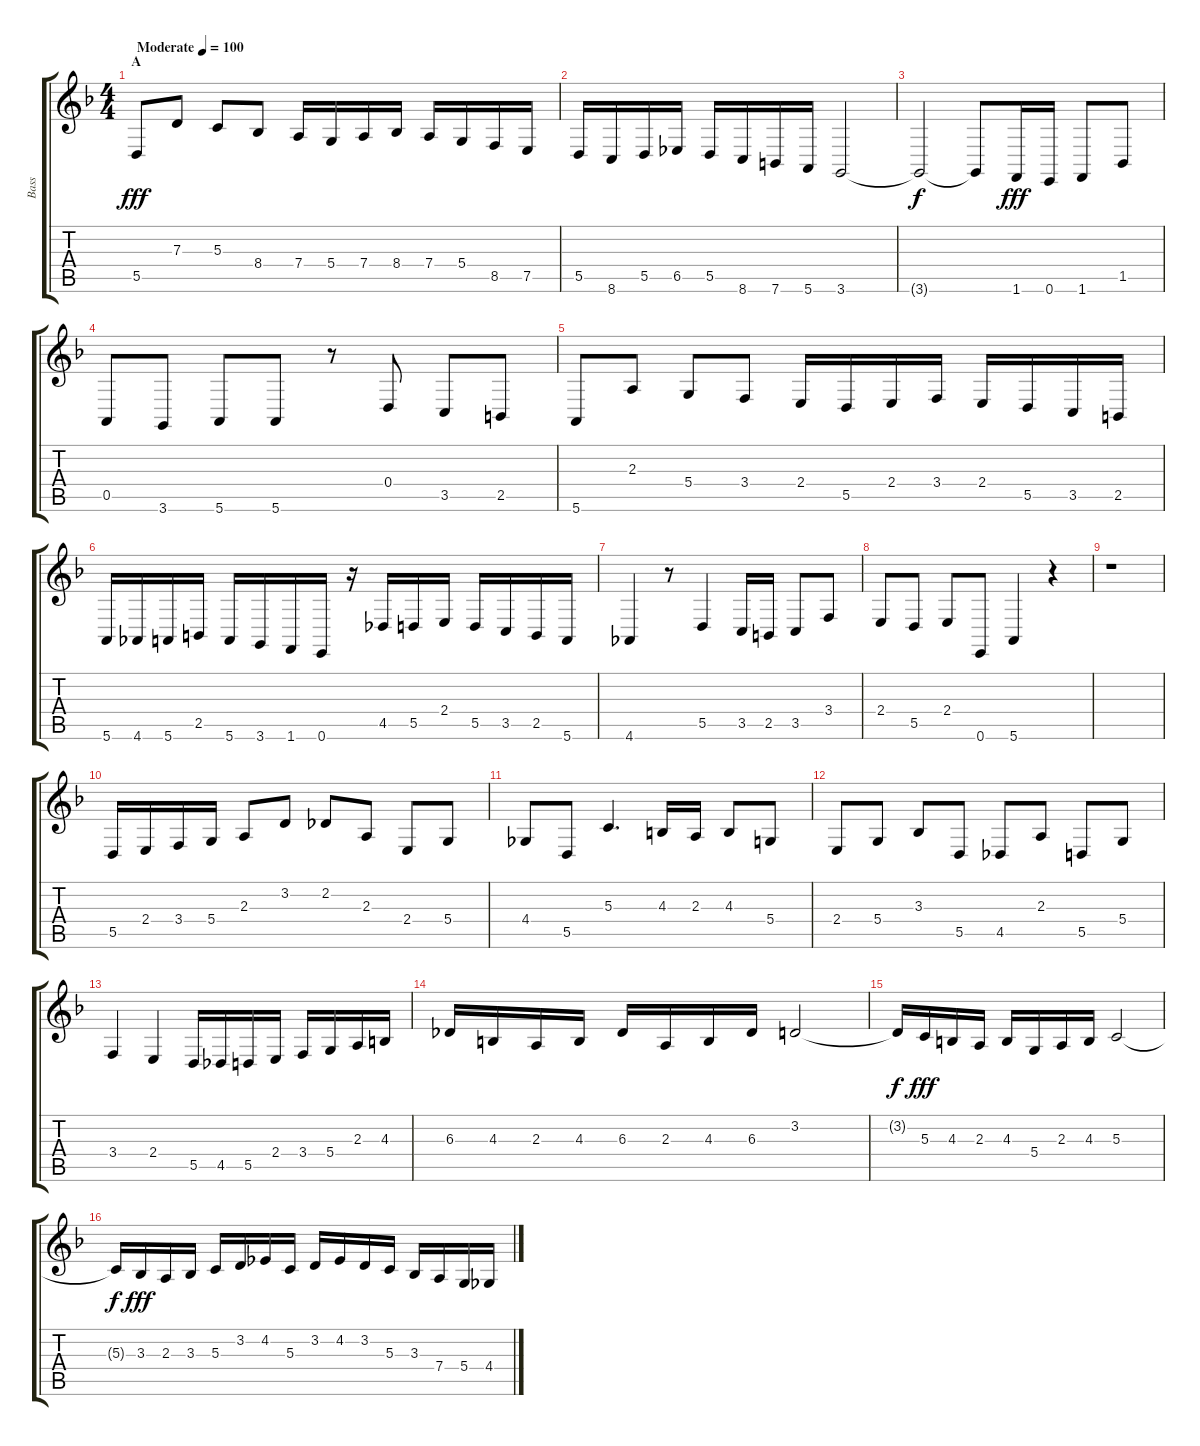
\track ("Bass" "Bass") {instrument harpsichord}
\staff {score tabs}
\tuning (E4 B3 G3 D3 A2 E2) {hide}
\ts (4 4)
\section ("" "A")
\tempo (100 "Moderate")
\clef g2
\ks dminor
5.5.8{dy fff instrument harpsichord} 7.3.8 5.3.8 8.4.8 7.4.16 5.4.16 7.4.16 8.4.16 7.4.16 5.4.16 8.5.16 7.5.16 |
5.5.16 8.6.16 5.5.16 6.5.16 5.5.16 8.6.16 7.6.16 5.6.16 3.6.2 |
3.6{t}.2{dy f} 3.6{t}.8 1.6.16{dy fff} 0.6.16 1.6.8 1.5.8 |
0.5.8 3.6.8 5.6.8 5.6.8 r.8 0.4.8 3.5.8 2.5.8 |
5.6.8 2.3.8 5.4.8 3.4.8 2.4.16 5.5.16 2.4.16 3.4.16 2.4.16 5.5.16 3.5.16 2.5.16 |
5.6.16 4.6.16 5.6.16 2.5.16 5.6.16 3.6.16 1.6.16 0.6.16 r.16 4.5.16 5.5.16 2.4.16 5.5.16 3.5.16 2.5.16 5.6.16 |
4.6.4 r.8 5.5.4 3.5.16 2.5.16 3.5.8 3.4.8 |
2.4.8 5.5.8 2.4.8 0.6.8 5.6.4 r.4 |
r.1 |
5.5.16 2.4.16 3.4.16 5.4.16 2.3.8 3.2.8 2.2.8 2.3.8 2.4.8 5.4.8 |
4.4.8 5.5.8 5.3.4{d} 4.3.16 2.3.16 4.3.8 5.4.8 |
2.4.8 5.4.8 3.3.8 5.5.8 4.5.8 2.3.8 5.5.8 5.4.8 |
3.4.4 2.4.4 5.5.16 4.5.16 5.5.16 2.4.16 3.4.16 5.4.16 2.3.16 4.3.16 |
6.3.16 4.3.16 2.3.16 4.3.16 6.3.16 2.3.16 4.3.16 6.3.16 3.2.2 |
3.2{t}.16{dy f} 5.3.16{dy fff} 4.3.16 2.3.16 4.3.16 5.4.16 2.3.16 4.3.16 5.3.2 |
5.3{t}.16{dy f} 3.3.16{dy fff} 2.3.16 3.3.16 5.3.16 3.2.16 4.2.16 5.3.16 3.2.16 4.2.16 3.2.16 5.3.16 3.3.16 7.4.16 5.4.16 4.4.16
